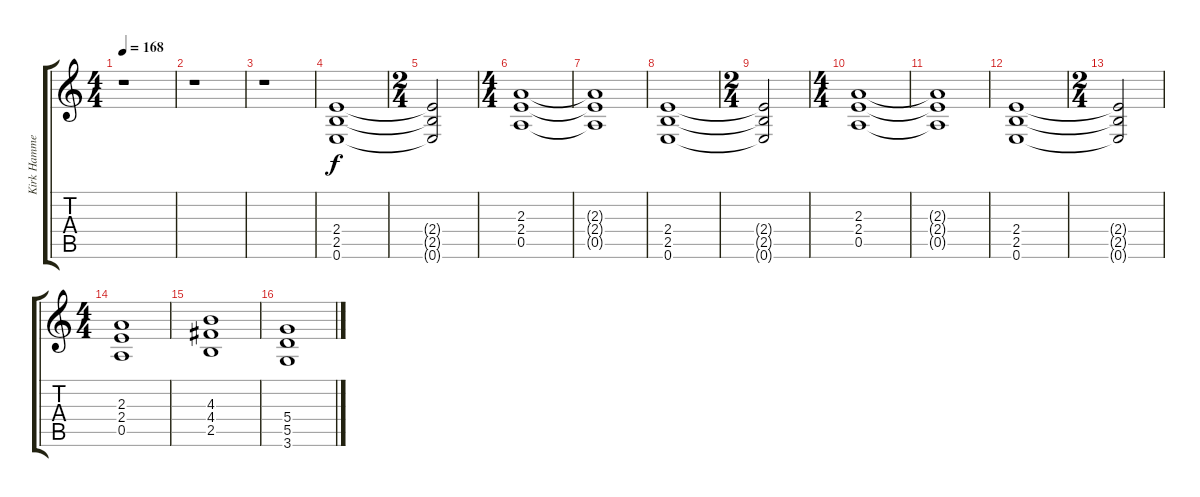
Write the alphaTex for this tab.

\track ("Kirk Hammett Overdrive" "Kirk Hamme") {instrument overdrivenguitar}
\staff {score tabs}
\tuning (E4 B3 G3 D3 A2 E2) {hide}
\ts (4 4)
\tempo 168
\clef g2
\ks c
r.1{dy f} |
r.1 |
r.1 |
(2.4 2.5 0.6).1{instrument distortionguitar} |
\ts (2 4)
(2.4{t} 2.5{t} 0.6{t}).2 |
\ts (4 4)
(2.3 2.4 0.5).1{instrument distortionguitar} |
(2.3{t} 2.4{t} 0.5{t}).1 |
(2.4 2.5 0.6).1{instrument distortionguitar} |
\ts (2 4)
(2.4{t} 2.5{t} 0.6{t}).2 |
\ts (4 4)
(2.3 2.4 0.5).1{instrument distortionguitar} |
(2.3{t} 2.4{t} 0.5{t}).1 |
(2.4 2.5 0.6).1{instrument distortionguitar} |
\ts (2 4)
(2.4{t} 2.5{t} 0.6{t}).2 |
\ts (4 4)
(2.3 2.4 0.5).1{instrument distortionguitar} |
(4.3 4.4 2.5).1{instrument distortionguitar} |
(5.4 5.5 3.6).1{instrument distortionguitar}
